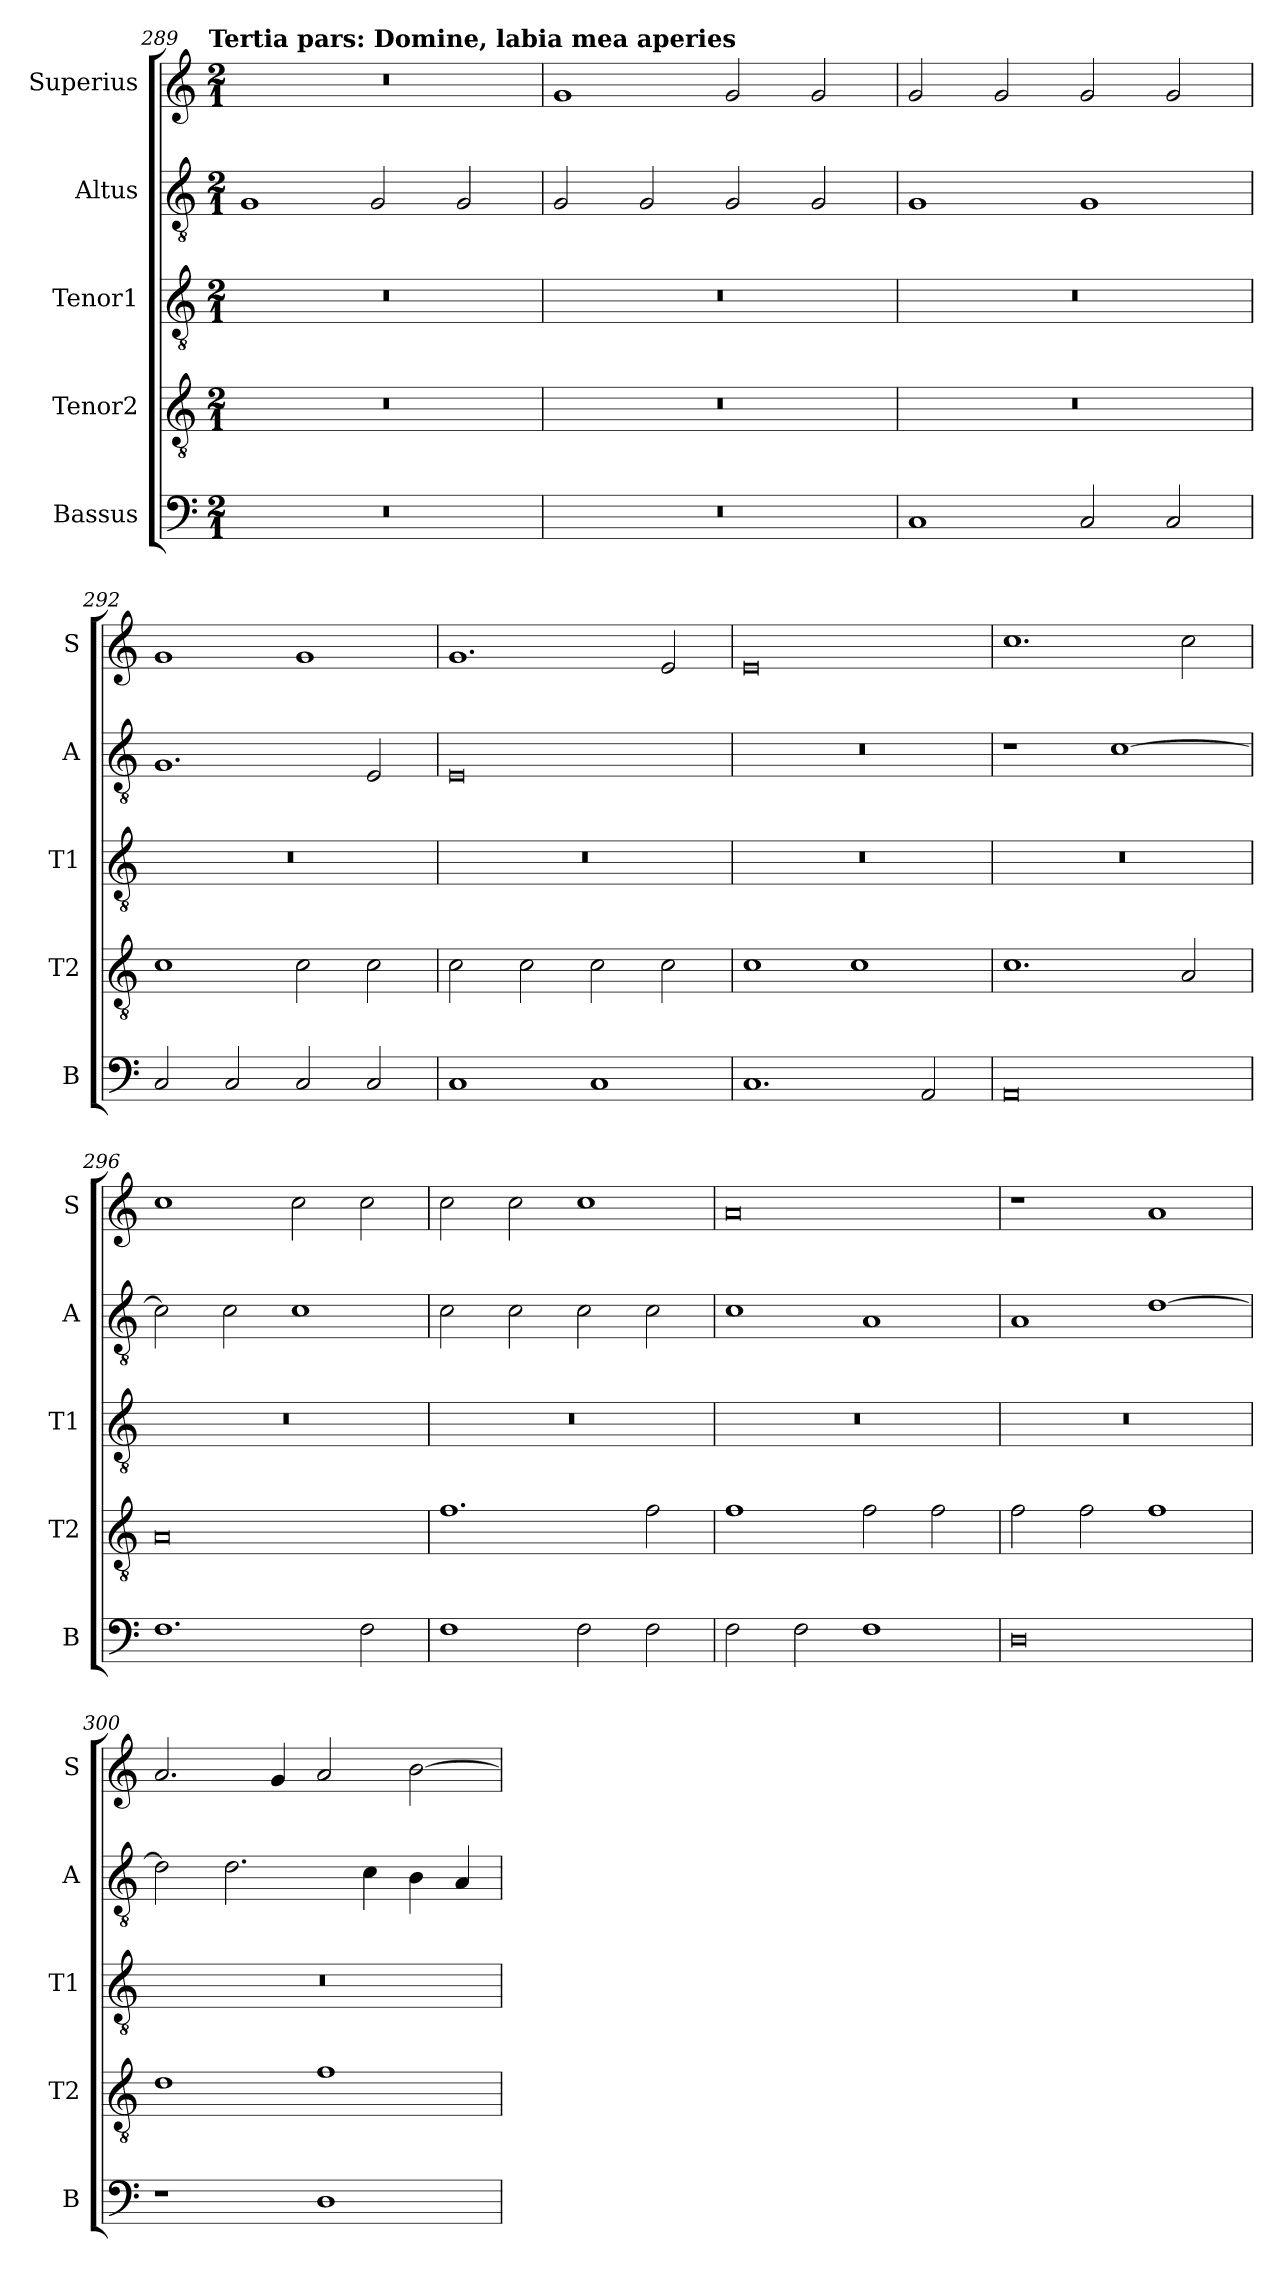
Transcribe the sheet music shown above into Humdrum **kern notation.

**kern	**kern	**kern	**kern	**kern
*part5	*part4	*part3	*part2	*part1
*staff5	*staff4	*staff3	*staff2	*staff1
*I"Bassus	*I"Tenor2	*I"Tenor1	*I"Altus	*I"Superius
*I'B	*I'T2	*I'T1	*I'A	*I'S
!!LO:LB:g=z
*clefF4	*clefGv2	*clefGv2	*clefGv2	*clefG2
*k[]	*k[]	*k[]	*k[]	*k[]
!!LO:TX:omd:t=Tertia pars&colon; Domine, labia mea aperies
*M2/1	*M2/1	*M2/1	*M2/1	*M2/1
=289	=289	=289	=289	=289
0r	0r	0r	1G	0r
.	.	.	2G/	.
.	.	.	2G/	.
=290	=290	=290	=290	=290
0r	0r	0r	2G/	1g
.	.	.	2G/	.
.	.	.	2G/	2g/
.	.	.	2G/	2g/
=291	=291	=291	=291	=291
1C	0r	0r	1G	2g/
.	.	.	.	2g/
2C/	.	.	1G	2g/
2C/	.	.	.	2g/
=292	=292	=292	=292	=292
2C/	1c	0r	1.G	1g
2C/	.	.	.	.
2C/	2c\	.	.	1g
2C/	2c\	.	2E/	.
=293	=293	=293	=293	=293
1C	2c\	0r	0E	1.g
.	2c\	.	.	.
1C	2c\	.	.	.
.	2c\	.	.	2e/
=294	=294	=294	=294	=294
1.C	1c	0r	0r	0e
.	1c	.	.	.
2AA/	.	.	.	.
=295	=295	=295	=295	=295
0AA	1.c	0r	1r	1.cc
.	.	.	[1c	.
.	2A/	.	.	2cc\
=296	=296	=296	=296	=296
1.F	0A	0r	2c\]	1cc
.	.	.	2c\	.
.	.	.	1c	2cc\
2F\	.	.	.	2cc\
=297	=297	=297	=297	=297
1F	1.f	0r	2c\	2cc\
.	.	.	2c\	2cc\
2F\	.	.	2c\	1cc
2F\	2f\	.	2c\	.
=298	=298	=298	=298	=298
2F\	1f	0r	1c	0a
2F\	.	.	.	.
1F	2f\	.	1A	.
.	2f\	.	.	.
=299	=299	=299	=299	=299
0D	2f\	0r	1A	1r
.	2f\	.	.	.
.	1f	.	[1d	1a
=300	=300	=300	=300	=300
1r	1d	0r	2d\]	2.a/
.	.	.	2.d\	.
.	.	.	.	4g/
1D	1f	.	.	2a/
.	.	.	4c\	.
.	.	.	4B\	[2b\
.	.	.	4A/	.
=	=	=	=	=
*-	*-	*-	*-	*-
